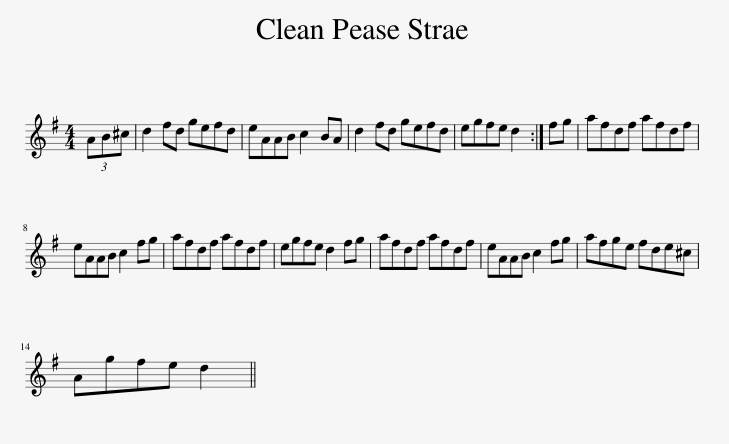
X:1
L:1/8
M:4/4
I:linebreak $
K:G
V:1 treble
V:1
 (3AB^c | d2 fd gefd | eAAB c2 BA | d2 fd gefd | egfe d2 :| %5
 fg | afdf afdf |$ eAAB c2 fg | afdf afdf | egfe d2 fg | %10
 afdf afdf | eAAB c2 fg | afge fde^c |$ Agfe d2 || %14
